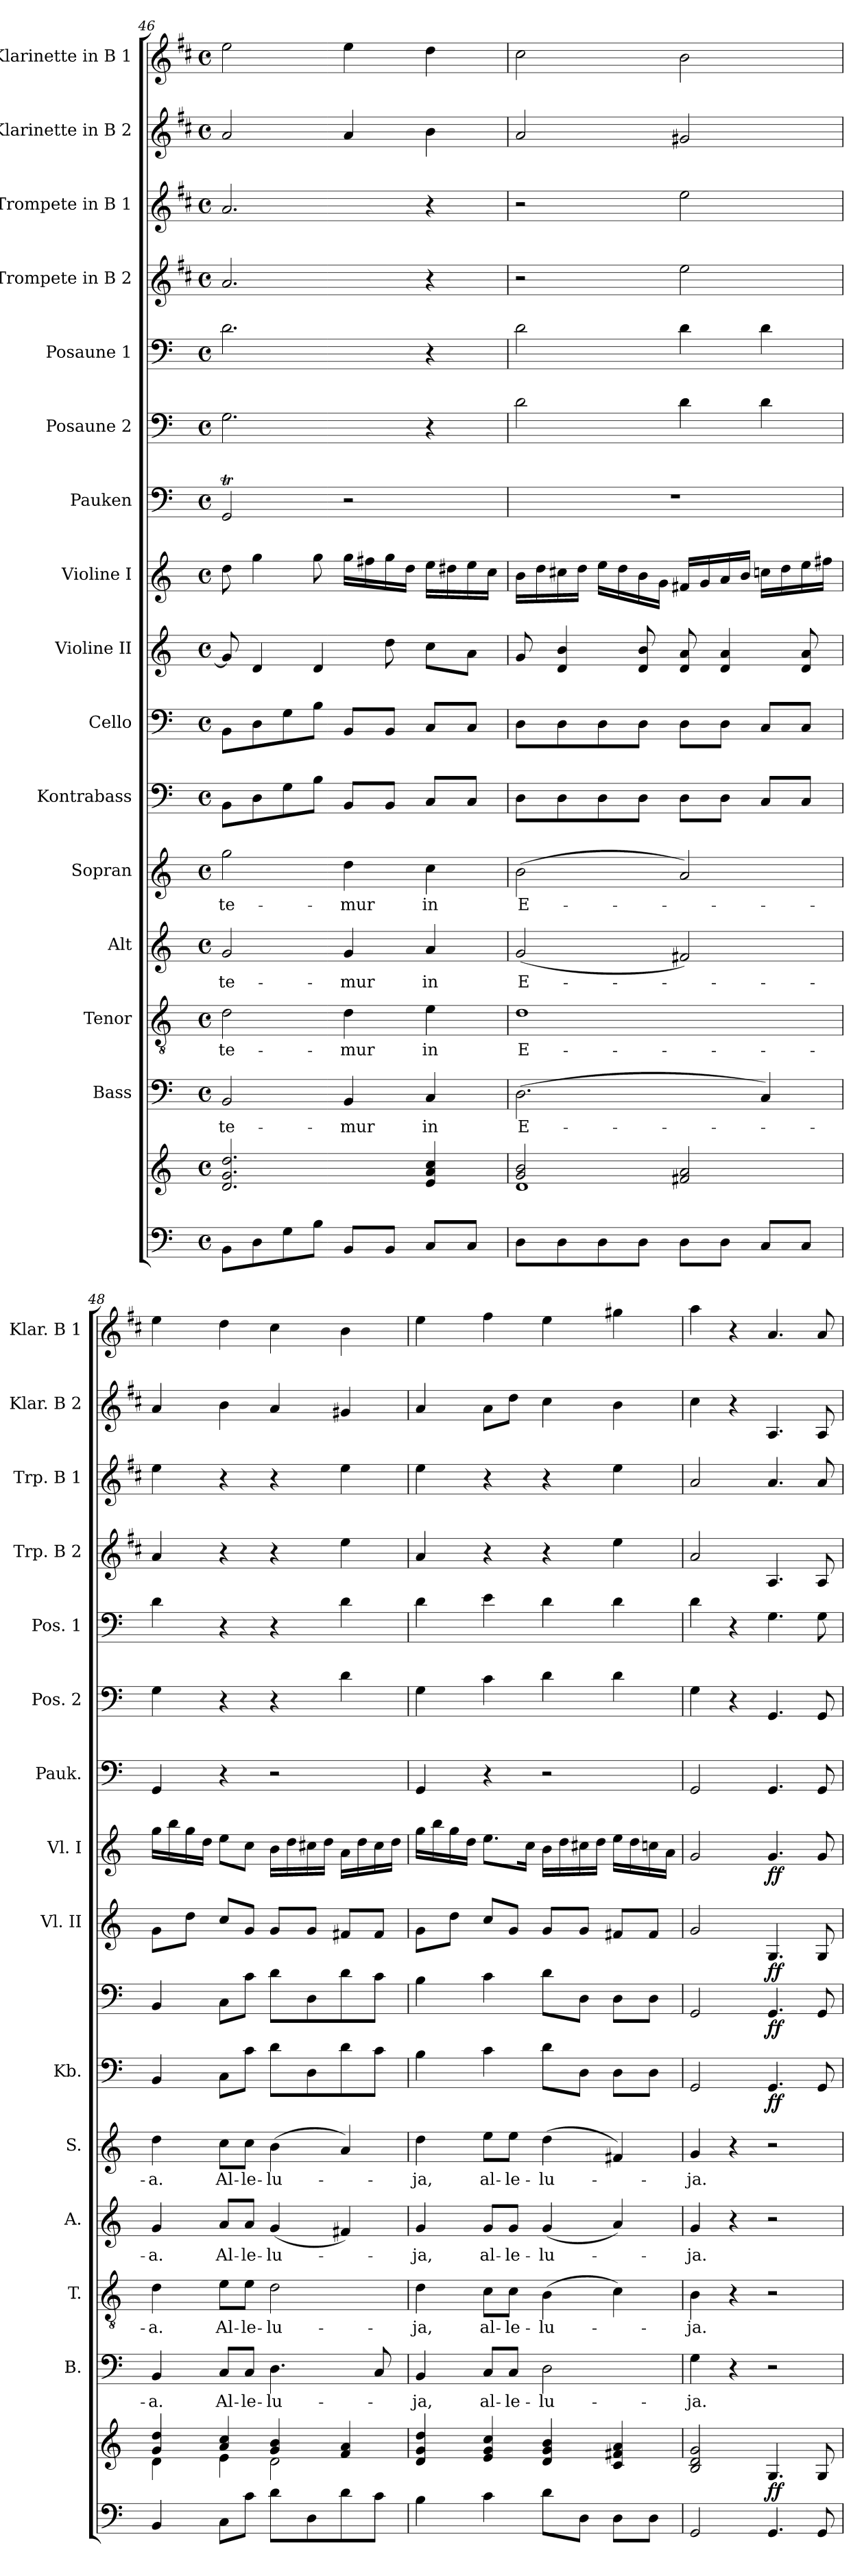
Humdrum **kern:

**kern	**kern	**dynam	**kern	**text	**kern	**text	**kern	**text	**kern	**text	**kern	**dynam	**kern	**dynam	**kern	**dynam	**kern	**dynam	**kern	**kern	**kern	**kern	**kern	**kern	**kern
*part16	*part16	*part16	*part15	*part15	*part14	*part14	*part13	*part13	*part12	*part12	*part11	*part11	*part10	*part10	*part9	*part9	*part8	*part8	*part7	*part6	*part5	*part4	*part3	*part2	*part1
*staff17	*staff16	*staff16/17	*staff15	*staff15	*staff14	*staff14	*staff13	*staff13	*staff12	*staff12	*staff11	*staff11	*staff10	*staff10	*staff9	*staff9	*staff8	*staff8	*staff7	*staff6	*staff5	*staff4	*staff3	*staff2	*staff1
*	*	*	*I"Bass	*	*I"Tenor	*	*I"Alt	*	*I"Sopran	*	*I"Kontrabass	*	*I"Cello	*	*I"Violine II	*	*I"Violine I	*	*I"Pauken	*I"Posaune 2	*I"Posaune 1	*I"Trompete in B 2	*I"Trompete in B 1	*I"Klarinette in B 2	*I"Klarinette in B 1
*	*	*	*I'B.	*	*I'T.	*	*I'A.	*	*I'S.	*	*I'Kb.	*	*	*	*I'Vl. II	*	*I'Vl. I	*	*I'Pauk.	*I'Pos. 2	*I'Pos. 1	*I'Trp. B 2	*I'Trp. B 1	*I'Klar. B 2	*I'Klar. B 1
*clefF4	*clefG2	*	*clefF4	*	*clefGv2	*	*clefG2	*	*clefG2	*	*clefF4	*	*clefF4	*	*clefG2	*	*clefG2	*	*clefF4	*clefF4	*clefF4	*clefG2	*clefG2	*clefG2	*clefG2
*	*	*	*	*	*	*	*	*	*	*	*ITrd7c12	*	*	*	*	*	*	*	*	*	*	*ITrd1c2	*ITrd1c2	*ITrd1c2	*ITrd1c2
*k[]	*k[]	*	*k[]	*	*k[]	*	*k[]	*	*k[]	*	*k[]	*	*k[]	*	*k[]	*	*k[]	*	*k[]	*k[]	*k[]	*k[]	*k[]	*k[]	*k[]
*C:	*C:	*	*C:	*	*C:	*	*C:	*	*C:	*	*C:	*	*C:	*	*C:	*	*C:	*	*C:	*C:	*C:	*C:	*C:	*C:	*C:
*M4/4	*M4/4	*	*M4/4	*	*M4/4	*	*M4/4	*	*M4/4	*	*M4/4	*	*M4/4	*	*M4/4	*	*M4/4	*	*M4/4	*M4/4	*M4/4	*M4/4	*M4/4	*M4/4	*M4/4
*met(c)	*met(c)	*	*met(c)	*	*met(c)	*	*met(c)	*	*met(c)	*	*met(c)	*	*met(c)	*	*met(c)	*	*met(c)	*	*met(c)	*met(c)	*met(c)	*met(c)	*met(c)	*met(c)	*met(c)
=46	=46	=46	=46	=46	=46	=46	=46	=46	=46	=46	=46	=46	=46	=46	=46	=46	=46	=46	=46	=46	=46	=46	=46	=46	=46
!	!	!	!	!LO:LY:b	!	!LO:LY:b	!	!LO:LY:b	!	!LO:LY:b	!	!	!	!	!	!	!	!	!	!	!	!	!	!	!
8BB\L	2.d/ 2.g/ 2.dd/	.	2BB/	-te-	2d\	-te-	2g/	-te-	2gg\	-te-	8BBB\L	.	8BB\L	.	8g/]	.	8dd\	.	2GGT/	2.G\	2.d\	2.g/	2.g/	2g/	2dd\
8D\	.	.	.	.	.	.	.	.	.	.	8DD\	.	8D\	.	4d/	.	4gg\	.	.	.	.	.	.	.	.
8G\	.	.	.	.	.	.	.	.	.	.	8GG\	.	8G\	.	.	.	.	.	.	.	.	.	.	.	.
8B\J	.	.	.	.	.	.	.	.	.	.	8BB\J	.	8B\J	.	4d/	.	8gg\	.	.	.	.	.	.	.	.
!	!	!	!	!LO:LY:b	!	!LO:LY:b	!	!LO:LY:b	!	!LO:LY:b	!	!	!	!	!	!	!	!	!	!	!	!	!	!	!
8BB/L	.	.	4BB/	-mur	4d\	-mur	4g/	-mur	4dd\	-mur	8BBB/L	.	8BB/L	.	.	.	16gg\LL	.	2r	.	.	.	.	4g/	4dd\
.	.	.	.	.	.	.	.	.	.	.	.	.	.	.	.	.	16ff#X\	.	.	.	.	.	.	.	.
8BB/J	.	.	.	.	.	.	.	.	.	.	8BBB/J	.	8BB/J	.	8dd\	.	16gg\	.	.	.	.	.	.	.	.
.	.	.	.	.	.	.	.	.	.	.	.	.	.	.	.	.	16dd\JJ	.	.	.	.	.	.	.	.
!	!	!	!	!LO:LY:b	!	!LO:LY:b	!	!LO:LY:b	!	!LO:LY:b	!	!	!	!	!	!	!	!	!	!	!	!	!	!	!
8C/L	4e/ 4a/ 4cc/	.	4C/	in	4e\	in	4a/	in	4cc\	in	8CC/L	.	8C/L	.	8cc\L	.	16ee\LL	.	.	4r	4r	4r	4r	4a\	4cc\
.	.	.	.	.	.	.	.	.	.	.	.	.	.	.	.	.	16dd#X\	.	.	.	.	.	.	.	.
8C/J	.	.	.	.	.	.	.	.	.	.	8CC/J	.	8C/J	.	8a\J	.	16ee\	.	.	.	.	.	.	.	.
.	.	.	.	.	.	.	.	.	.	.	.	.	.	.	.	.	16cc\JJ	.	.	.	.	.	.	.	.
=47	=47	=47	=47	=47	=47	=47	=47	=47	=47	=47	=47	=47	=47	=47	=47	=47	=47	=47	=47	=47	=47	=47	=47	=47	=47
*	*^	*	*	*	*	*	*	*	*	*	*	*	*	*	*	*	*	*	*	*	*	*	*	*	*
!	!	!	!	!	!LO:LY:b	!	!LO:LY:b	!	!LO:LY:b	!	!LO:LY:b	!	!	!	!	!	!	!	!	!	!	!	!	!	!	!
8D\L	2g/ 2b/	1d	.	(>2.D\	E-	1d	E-	(<2g/	E-	(>2b\	E-	8DD\L	.	8D\L	.	8g/	.	16b\LL	.	1r	2d\	2d\	2r	2r	2g/	2b\
.	.	.	.	.	.	.	.	.	.	.	.	.	.	.	.	.	.	16dd\	.	.	.	.	.	.	.	.
8D\	.	.	.	.	.	.	.	.	.	.	.	8DD\	.	8D\	.	4d/ 4b/	.	16cc#X\	.	.	.	.	.	.	.	.
.	.	.	.	.	.	.	.	.	.	.	.	.	.	.	.	.	.	16dd\JJ	.	.	.	.	.	.	.	.
8D\	.	.	.	.	.	.	.	.	.	.	.	8DD\	.	8D\	.	.	.	16ee\LL	.	.	.	.	.	.	.	.
.	.	.	.	.	.	.	.	.	.	.	.	.	.	.	.	.	.	16dd\	.	.	.	.	.	.	.	.
8D\J	.	.	.	.	.	.	.	.	.	.	.	8DD\J	.	8D\J	.	8d/ 8b/	.	16b\	.	.	.	.	.	.	.	.
.	.	.	.	.	.	.	.	.	.	.	.	.	.	.	.	.	.	16g\JJ	.	.	.	.	.	.	.	.
8D\L	2f#X/ 2a/	.	.	.	.	.	.	2f#X/)	.	2a/)	.	8DD\L	.	8D\L	.	8d/ 8a/	.	16f#X/LL	.	.	4d\	4d\	2dd\	2dd\	2f#X/	2a\
.	.	.	.	.	.	.	.	.	.	.	.	.	.	.	.	.	.	16g/	.	.	.	.	.	.	.	.
8D\J	.	.	.	.	.	.	.	.	.	.	.	8DD\J	.	8D\J	.	4d/ 4a/	.	16a/	.	.	.	.	.	.	.	.
.	.	.	.	.	.	.	.	.	.	.	.	.	.	.	.	.	.	16b/JJ	.	.	.	.	.	.	.	.
8C/L	.	.	.	4C/)	.	.	.	.	.	.	.	8CC/L	.	8C/L	.	.	.	16ccn\LL	.	.	4d\	4d\	.	.	.	.
.	.	.	.	.	.	.	.	.	.	.	.	.	.	.	.	.	.	16dd\	.	.	.	.	.	.	.	.
8C/J	.	.	.	.	.	.	.	.	.	.	.	8CC/J	.	8C/J	.	8d/ 8a/	.	16ee\	.	.	.	.	.	.	.	.
.	.	.	.	.	.	.	.	.	.	.	.	.	.	.	.	.	.	16ff#X\JJ	.	.	.	.	.	.	.	.
!!LO:PB:g=z
=48	=48	=48	=48	=48	=48	=48	=48	=48	=48	=48	=48	=48	=48	=48	=48	=48	=48	=48	=48	=48	=48	=48	=48	=48	=48	=48
!	!	!	!	!	!LO:LY:b	!	!LO:LY:b	!	!LO:LY:b	!	!LO:LY:b	!	!	!	!	!	!	!	!	!	!	!	!	!	!	!
4BB/	4g/ 4dd/	4d\	.	4BB/	-a.	4d\	-a.	4g/	-a.	4dd\	-a.	4BBB/	.	4BB/	.	8g\L	.	16gg\LL	.	4GG/	4G\	4d\	4g/	4dd\	4g/	4dd\
.	.	.	.	.	.	.	.	.	.	.	.	.	.	.	.	.	.	16bb\	.	.	.	.	.	.	.	.
.	.	.	.	.	.	.	.	.	.	.	.	.	.	.	.	8dd\J	.	16gg\	.	.	.	.	.	.	.	.
.	.	.	.	.	.	.	.	.	.	.	.	.	.	.	.	.	.	16dd\JJ	.	.	.	.	.	.	.	.
!	!	!	!	!	!LO:LY:b	!	!LO:LY:b	!	!LO:LY:b	!	!LO:LY:b	!	!	!	!	!	!	!	!	!	!	!	!	!	!	!
8C\L	4a/ 4cc/	4e\	.	8C/L	Al-	8e\L	Al-	8a/L	Al-	8cc\L	Al-	8CC\L	.	8C\L	.	8cc/L	.	8ee\L	.	4r	4r	4r	4r	4r	4a\	4cc\
!	!	!	!	!	!LO:LY:b	!	!LO:LY:b	!	!LO:LY:b	!	!LO:LY:b	!	!	!	!	!	!	!	!	!	!	!	!	!	!	!
8c\J	.	.	.	8C/J	-le-	8e\J	-le-	8a/J	-le-	8cc\J	-le-	8C\J	.	8c\J	.	8g/J	.	8cc\J	.	.	.	.	.	.	.	.
!	!	!	!	!	!LO:LY:b	!	!LO:LY:b	!	!LO:LY:b	!	!LO:LY:b	!	!	!	!	!	!	!	!	!	!	!	!	!	!	!
8d\L	4g/ 4b/	2d\	.	4.D\	-lu-	2d\	-lu-	(<4g/	-lu-	(>4b\	-lu-	8D\L	.	8d\L	.	8g/L	.	16b\LL	.	2r	4r	4r	4r	4r	4g/	4b\
.	.	.	.	.	.	.	.	.	.	.	.	.	.	.	.	.	.	16dd\	.	.	.	.	.	.	.	.
8D\	.	.	.	.	.	.	.	.	.	.	.	8DD\	.	8D\	.	8g/J	.	16cc#X\	.	.	.	.	.	.	.	.
.	.	.	.	.	.	.	.	.	.	.	.	.	.	.	.	.	.	16dd\JJ	.	.	.	.	.	.	.	.
8d\	4f/ 4a/	.	.	.	.	.	.	4f#X/)	.	4a/)	.	8D\	.	8d\	.	8f#X/L	.	16a\LL	.	.	4d\	4d\	4dd\	4dd\	4f#X/	4a\
.	.	.	.	.	.	.	.	.	.	.	.	.	.	.	.	.	.	16dd\	.	.	.	.	.	.	.	.
8c\J	.	.	.	8C/	.	.	.	.	.	.	.	8C\J	.	8c\J	.	8f#/J	.	16cc#\	.	.	.	.	.	.	.	.
.	.	.	.	.	.	.	.	.	.	.	.	.	.	.	.	.	.	16dd\JJ	.	.	.	.	.	.	.	.
*	*v	*v	*	*	*	*	*	*	*	*	*	*	*	*	*	*	*	*	*	*	*	*	*	*	*	*
=49	=49	=49	=49	=49	=49	=49	=49	=49	=49	=49	=49	=49	=49	=49	=49	=49	=49	=49	=49	=49	=49	=49	=49	=49	=49
!	!	!	!	!LO:LY:b	!	!LO:LY:b	!	!LO:LY:b	!	!LO:LY:b	!	!	!	!	!	!	!	!	!	!	!	!	!	!	!
4B\	4d/ 4g/ 4dd/	.	4BB/	-ja,	4d\	-ja,	4g/	-ja,	4dd\	-ja,	4BB\	.	4B\	.	8g\L	.	16gg\LL	.	4GG/	4G\	4d\	4g/	4dd\	4g/	4dd\
.	.	.	.	.	.	.	.	.	.	.	.	.	.	.	.	.	16bb\	.	.	.	.	.	.	.	.
.	.	.	.	.	.	.	.	.	.	.	.	.	.	.	8dd\J	.	16gg\	.	.	.	.	.	.	.	.
.	.	.	.	.	.	.	.	.	.	.	.	.	.	.	.	.	16dd\JJ	.	.	.	.	.	.	.	.
!	!	!	!	!LO:LY:b	!	!LO:LY:b	!	!LO:LY:b	!	!LO:LY:b	!	!	!	!	!	!	!	!	!	!	!	!	!	!	!
4c\	4e/ 4g/ 4cc/	.	8C/L	al-	8c\L	al-	8g/L	al-	8ee\L	al-	4C\	.	4c\	.	8cc/L	.	8.ee\L	.	4r	4c\	4e\	4r	4r	8g\L	4ee\
!	!	!	!	!LO:LY:b	!	!LO:LY:b	!	!LO:LY:b	!	!LO:LY:b	!	!	!	!	!	!	!	!	!	!	!	!	!	!	!
.	.	.	8C/J	-le-	8c\J	-le-	8g/J	-le-	8ee\J	-le-	.	.	.	.	8g/J	.	.	.	.	.	.	.	.	8cc\J	.
.	.	.	.	.	.	.	.	.	.	.	.	.	.	.	.	.	16cc\Jk	.	.	.	.	.	.	.	.
!	!	!	!	!LO:LY:b	!	!LO:LY:b	!	!LO:LY:b	!	!LO:LY:b	!	!	!	!	!	!	!	!	!	!	!	!	!	!	!
8d\L	4d/ 4g/ 4b/	.	2D\	-lu-	(>4B\	-lu-	(<4g/	-lu-	(>4dd\	-lu-	8D\L	.	8d\L	.	8g/L	.	16b\LL	.	2r	4d\	4d\	4r	4r	4b\	4dd\
.	.	.	.	.	.	.	.	.	.	.	.	.	.	.	.	.	16dd\	.	.	.	.	.	.	.	.
8D\J	.	.	.	.	.	.	.	.	.	.	8DD\J	.	8D\J	.	8g/J	.	16cc#X\	.	.	.	.	.	.	.	.
.	.	.	.	.	.	.	.	.	.	.	.	.	.	.	.	.	16dd\JJ	.	.	.	.	.	.	.	.
8D\L	4c/ 4f#X/ 4a/	.	.	.	4c\)	.	4a/)	.	4f#X/)	.	8DD\L	.	8D\L	.	8f#X/L	.	16ee\LL	.	.	4d\	4d\	4dd\	4dd\	4a\	4ff#X\
.	.	.	.	.	.	.	.	.	.	.	.	.	.	.	.	.	16dd\	.	.	.	.	.	.	.	.
8D\J	.	.	.	.	.	.	.	.	.	.	8DD\J	.	8D\J	.	8f#/J	.	16ccn\	.	.	.	.	.	.	.	.
.	.	.	.	.	.	.	.	.	.	.	.	.	.	.	.	.	16a\JJ	.	.	.	.	.	.	.	.
=50	=50	=50	=50	=50	=50	=50	=50	=50	=50	=50	=50	=50	=50	=50	=50	=50	=50	=50	=50	=50	=50	=50	=50	=50	=50
!	!	!	!	!LO:LY:b	!	!LO:LY:b	!	!LO:LY:b	!	!LO:LY:b	!	!	!	!	!	!	!	!	!	!	!	!	!	!	!
2GG/	2B/ 2d/ 2g/	.	4G\	-ja.	4B\	-ja.	4g/	-ja.	4g/	-ja.	2GGG/	.	2GG/	.	2g/	.	2g/	.	2GG/	4G\	4d\	2g/	2g/	4b\	4gg\
.	.	.	4r	.	4r	.	4r	.	4r	.	.	.	.	.	.	.	.	.	.	4r	4r	.	.	4r	4r
!	!	!LO:DY:b	!	!	!	!	!	!	!	!	!	!LO:DY:b	!	!LO:DY:b	!	!LO:DY:b	!	!LO:DY:b	!	!	!	!	!	!	!
4.GG/	4.G/	ff	2r	.	2r	.	2r	.	2r	.	4.GGG/	ff	4.GG/	ff	4.G/	ff	4.g/	ff	4.GG/	4.GG/	4.G\	4.G/	4.g/	4.G/	4.g/
8GG/	8G/	.	.	.	.	.	.	.	.	.	8GGG/	.	8GG/	.	8G/	.	8g/	.	8GG/	8GG/	8G\	8G/	8g/	8G/	8g/
=	=	=	=	=	=	=	=	=	=	=	=	=	=	=	=	=	=	=	=	=	=	=	=	=	=
*-	*-	*-	*-	*-	*-	*-	*-	*-	*-	*-	*-	*-	*-	*-	*-	*-	*-	*-	*-	*-	*-	*-	*-	*-	*-
